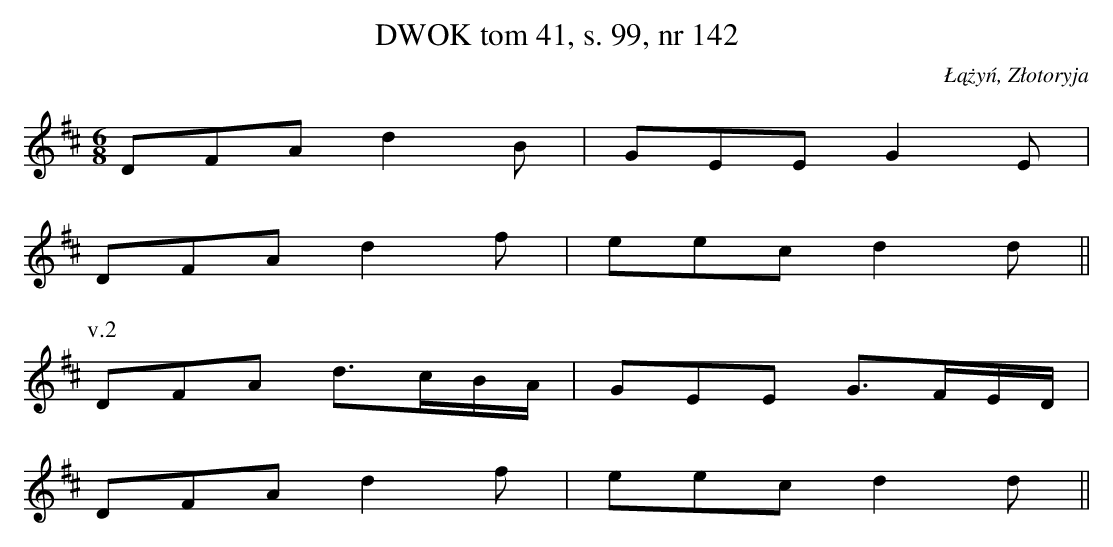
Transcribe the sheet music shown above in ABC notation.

X:1
T:DWOK tom 41, s. 99, nr 142
O:Łążyń, Złotoryja
L:1/16
M:6/8
K:D
D2F2A2 d4B2|G2E2E2 G4E2|
D2F2A2 d4f2|e2e2c2 d4d2||
P:v.2
D2F2A2 d3cBA|G2E2E2 G3FED|
D2F2A2 d4f2|e2e2c2 d4d2||
